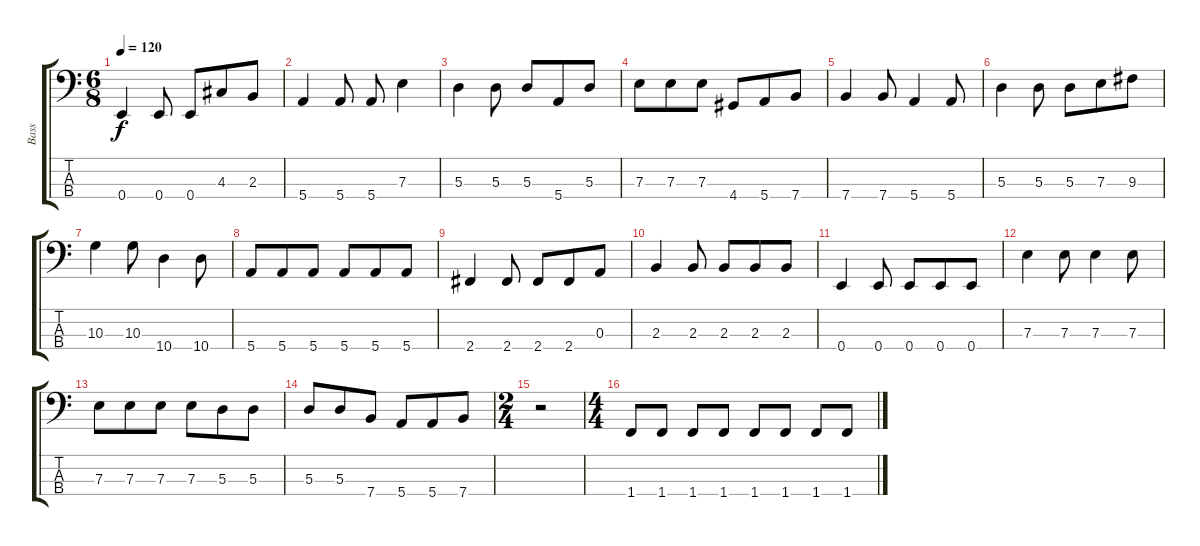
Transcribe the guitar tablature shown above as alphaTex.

\track ("Bass" "Bass") {instrument electricbasspick}
\staff {score tabs}
\tuning (G2 D2 A1 E1) {hide}
\ts (6 8)
\tempo 120
\clef f4
\ks c
0.4.4{dy f} 0.4.8 0.4.8 4.3.8 2.3.8 |
5.4.4 5.4.8 5.4.8 7.3.4 |
5.3.4 5.3.8 5.3.8 5.4.8 5.3.8 |
7.3.8 7.3.8 7.3.8 4.4.8 5.4.8 7.4.8 |
7.4.4 7.4.8 5.4.4 5.4.8 |
5.3.4 5.3.8 5.3.8 7.3.8 9.3.8 |
10.3.4 10.3.8 10.4.4 10.4.8 |
5.4.8 5.4.8 5.4.8 5.4.8 5.4.8 5.4.8 |
2.4.4 2.4.8 2.4.8 2.4.8 0.3.8 |
2.3.4 2.3.8 2.3.8 2.3.8 2.3.8 |
0.4.4 0.4.8 0.4.8 0.4.8 0.4.8 |
7.3.4 7.3.8 7.3.4 7.3.8 |
7.3.8 7.3.8 7.3.8 7.3.8 5.3.8 5.3.8 |
5.3.8 5.3.8 7.4.8 5.4.8 5.4.8 7.4.8 |
\ts (2 4)
r.2 |
\ts (4 4)
1.4.8 1.4.8 1.4.8 1.4.8 1.4.8 1.4.8 1.4.8 1.4.8
